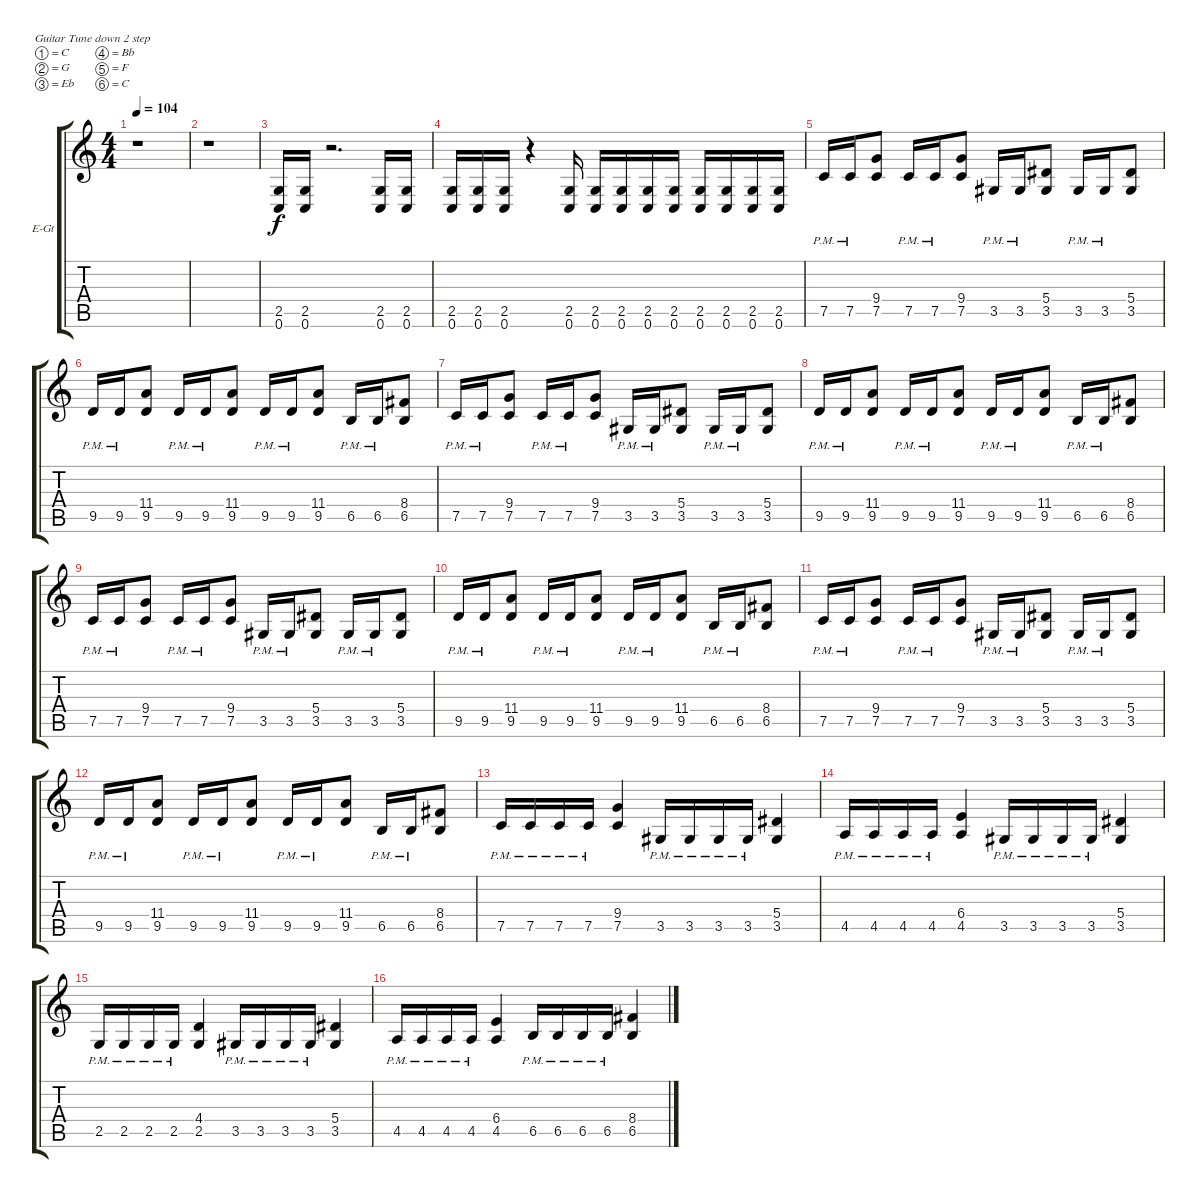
\bracketExtendMode groupsimilarinstruments
\firstSystemTrackNameOrientation horizontal
\otherSystemsTrackNameOrientation horizontal
\track ("Skwisgaar" "E-Gt") {instrument distortionguitar}
\staff {score tabs}
\tuning (C4 G3 Eb3 Bb2 F2 C2)
\ts (4 4)
\beaming (8 2 2 2 2)
\tempo 104
\clef g2
\ks c
r.1{dy f instrument distortionguitar} |
r.1 |
(2.5 0.6).16 (2.5 0.6).16 r.2{d} (2.5 0.6).16 (2.5 0.6).16 |
(2.5 0.6).16 (2.5 0.6).16 (2.5 0.6).16 r.4 (2.5 0.6).16 (2.5 0.6).16 (2.5 0.6).16 (2.5 0.6).16 (2.5 0.6).16 (2.5 0.6).16 (2.5 0.6).16 (2.5 0.6).16 (2.5 0.6).16 |
7.5{pm}.16 7.5{pm}.16 (9.4 7.5).8 7.5{pm}.16 7.5{pm}.16 (9.4 7.5).8 3.5{pm}.16 3.5{pm}.16 (5.4 3.5).8 3.5{pm}.16 3.5{pm}.16 (5.4 3.5).8 |
9.5{pm}.16 9.5{pm}.16 (11.4 9.5).8 9.5{pm}.16 9.5{pm}.16 (11.4 9.5).8 9.5{pm}.16 9.5{pm}.16 (11.4 9.5).8 6.5{pm}.16 6.5{pm}.16 (8.4 6.5).8 |
7.5{pm}.16 7.5{pm}.16 (9.4 7.5).8 7.5{pm}.16 7.5{pm}.16 (9.4 7.5).8 3.5{pm}.16 3.5{pm}.16 (5.4 3.5).8 3.5{pm}.16 3.5{pm}.16 (5.4 3.5).8 |
9.5{pm}.16 9.5{pm}.16 (11.4 9.5).8 9.5{pm}.16 9.5{pm}.16 (11.4 9.5).8 9.5{pm}.16 9.5{pm}.16 (11.4 9.5).8 6.5{pm}.16 6.5{pm}.16 (8.4 6.5).8 |
7.5{pm}.16 7.5{pm}.16 (9.4 7.5).8 7.5{pm}.16 7.5{pm}.16 (9.4 7.5).8 3.5{pm}.16 3.5{pm}.16 (5.4 3.5).8 3.5{pm}.16 3.5{pm}.16 (5.4 3.5).8 |
9.5{pm}.16 9.5{pm}.16 (11.4 9.5).8 9.5{pm}.16 9.5{pm}.16 (11.4 9.5).8 9.5{pm}.16 9.5{pm}.16 (11.4 9.5).8 6.5{pm}.16 6.5{pm}.16 (8.4 6.5).8 |
7.5{pm}.16 7.5{pm}.16 (9.4 7.5).8 7.5{pm}.16 7.5{pm}.16 (9.4 7.5).8 3.5{pm}.16 3.5{pm}.16 (5.4 3.5).8 3.5{pm}.16 3.5{pm}.16 (5.4 3.5).8 |
9.5{pm}.16 9.5{pm}.16 (11.4 9.5).8 9.5{pm}.16 9.5{pm}.16 (11.4 9.5).8 9.5{pm}.16 9.5{pm}.16 (11.4 9.5).8 6.5{pm}.16 6.5{pm}.16 (8.4 6.5).8 |
7.5{pm}.16 7.5{pm}.16 7.5{pm}.16 7.5{pm}.16 (9.4 7.5).4 3.5{pm}.16 3.5{pm}.16 3.5{pm}.16 3.5{pm}.16 (5.4 3.5).4 |
4.5{pm}.16 4.5{pm}.16 4.5{pm}.16 4.5{pm}.16 (6.4 4.5).4 3.5{pm}.16 3.5{pm}.16 3.5{pm}.16 3.5{pm}.16 (5.4 3.5).4 |
2.5{pm}.16 2.5{pm}.16 2.5{pm}.16 2.5{pm}.16 (4.4 2.5).4 3.5{pm}.16 3.5{pm}.16 3.5{pm}.16 3.5{pm}.16 (5.4 3.5).4 |
4.5{pm}.16 4.5{pm}.16 4.5{pm}.16 4.5{pm}.16 (6.4 4.5).4 6.5{pm}.16 6.5{pm}.16 6.5{pm}.16 6.5{pm}.16 (8.4 6.5).4
